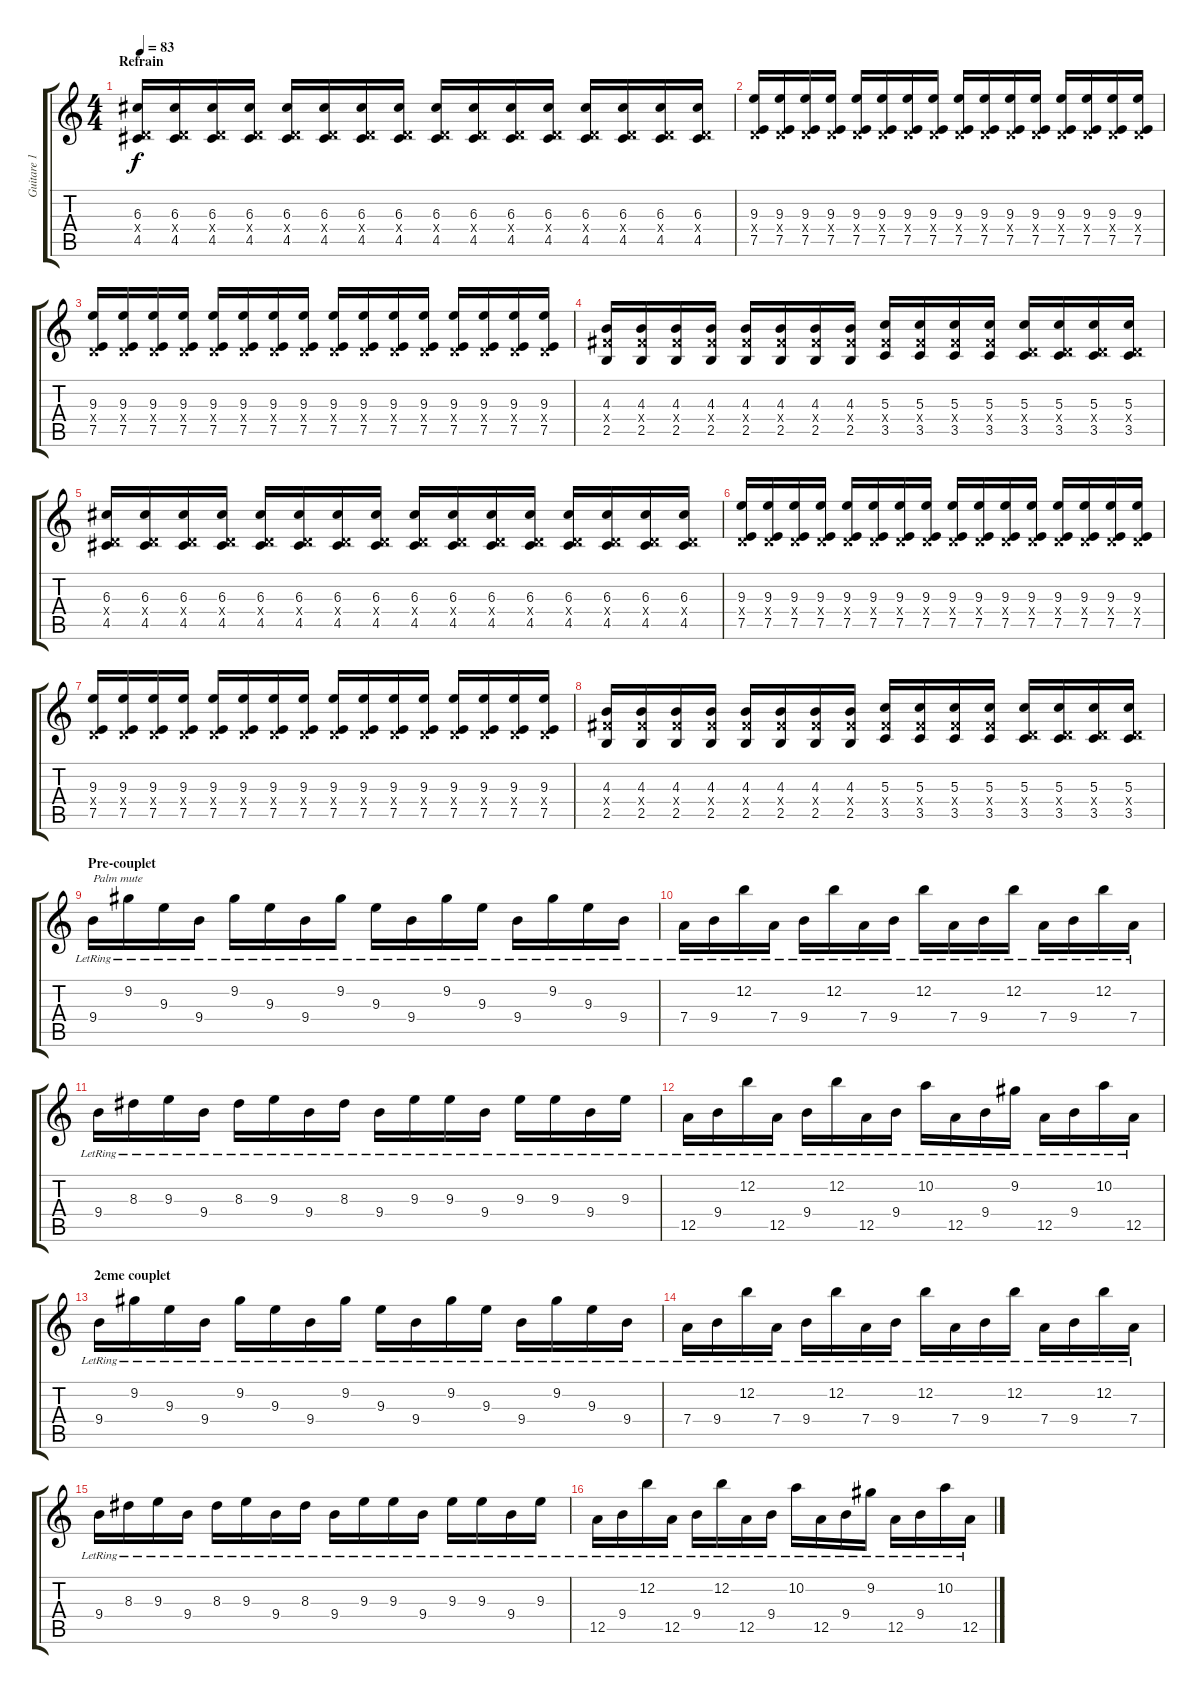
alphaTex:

\track ("Guitare 1" "Guitare 1") {instrument electricguitarclean}
\staff {score tabs}
\tuning (E4 B3 G3 D3 A2 E2) {hide}
\ts (4 4)
\section ("" "Refrain")
\tempo 83
\clef g2
\ks c
(6.3 0.4{x} 4.5).16{dy f volume 13 instrument distortionguitar} (6.3 0.4{x} 4.5).16 (6.3 0.4{x} 4.5).16 (6.3 0.4{x} 4.5).16 (6.3 0.4{x} 4.5).16 (6.3 0.4{x} 4.5).16 (6.3 0.4{x} 4.5).16 (6.3 0.4{x} 4.5).16 (6.3 0.4{x} 4.5).16 (6.3 0.4{x} 4.5).16 (6.3 0.4{x} 4.5).16 (6.3 0.4{x} 4.5).16 (6.3 0.4{x} 4.5).16 (6.3 0.4{x} 4.5).16 (6.3 0.4{x} 4.5).16 (6.3 0.4{x} 4.5).16 |
(9.3 0.4{x} 7.5).16 (9.3 0.4{x} 7.5).16 (9.3 0.4{x} 7.5).16 (9.3 0.4{x} 7.5).16 (9.3 0.4{x} 7.5).16 (9.3 0.4{x} 7.5).16 (9.3 0.4{x} 7.5).16 (9.3 0.4{x} 7.5).16 (9.3 0.4{x} 7.5).16 (9.3 0.4{x} 7.5).16 (9.3 0.4{x} 7.5).16 (9.3 0.4{x} 7.5).16 (9.3 0.4{x} 7.5).16 (9.3 0.4{x} 7.5).16 (9.3 0.4{x} 7.5).16 (9.3 0.4{x} 7.5).16 |
(9.3 0.4{x} 7.5).16 (9.3 0.4{x} 7.5).16 (9.3 0.4{x} 7.5).16 (9.3 0.4{x} 7.5).16 (9.3 0.4{x} 7.5).16 (9.3 0.4{x} 7.5).16 (9.3 0.4{x} 7.5).16 (9.3 0.4{x} 7.5).16 (9.3 0.4{x} 7.5).16 (9.3 0.4{x} 7.5).16 (9.3 0.4{x} 7.5).16 (9.3 0.4{x} 7.5).16 (9.3 0.4{x} 7.5).16 (9.3 0.4{x} 7.5).16 (9.3 0.4{x} 7.5).16 (9.3 0.4{x} 7.5).16 |
(4.3 4.4{x} 2.5).16 (4.3 4.4{x} 2.5).16 (4.3 4.4{x} 2.5).16 (4.3 4.4{x} 2.5).16 (4.3 4.4{x} 2.5).16 (4.3 4.4{x} 2.5).16 (4.3 4.4{x} 2.5).16 (4.3 4.4{x} 2.5).16 (5.3 4.4{x} 3.5).16 (5.3 4.4{x} 3.5).16 (5.3 4.4{x} 3.5).16 (5.3 4.4{x} 3.5).16 (5.3 0.4{x} 3.5).16 (5.3 0.4{x} 3.5).16 (5.3 0.4{x} 3.5).16 (5.3 0.4{x} 3.5).16 |
(6.3 0.4{x} 4.5).16 (6.3 0.4{x} 4.5).16 (6.3 0.4{x} 4.5).16 (6.3 0.4{x} 4.5).16 (6.3 0.4{x} 4.5).16 (6.3 0.4{x} 4.5).16 (6.3 0.4{x} 4.5).16 (6.3 0.4{x} 4.5).16 (6.3 0.4{x} 4.5).16 (6.3 0.4{x} 4.5).16 (6.3 0.4{x} 4.5).16 (6.3 0.4{x} 4.5).16 (6.3 0.4{x} 4.5).16 (6.3 0.4{x} 4.5).16 (6.3 0.4{x} 4.5).16 (6.3 0.4{x} 4.5).16 |
(9.3 0.4{x} 7.5).16 (9.3 0.4{x} 7.5).16 (9.3 0.4{x} 7.5).16 (9.3 0.4{x} 7.5).16 (9.3 0.4{x} 7.5).16 (9.3 0.4{x} 7.5).16 (9.3 0.4{x} 7.5).16 (9.3 0.4{x} 7.5).16 (9.3 0.4{x} 7.5).16 (9.3 0.4{x} 7.5).16 (9.3 0.4{x} 7.5).16 (9.3 0.4{x} 7.5).16 (9.3 0.4{x} 7.5).16 (9.3 0.4{x} 7.5).16 (9.3 0.4{x} 7.5).16 (9.3 0.4{x} 7.5).16 |
(9.3 0.4{x} 7.5).16 (9.3 0.4{x} 7.5).16 (9.3 0.4{x} 7.5).16 (9.3 0.4{x} 7.5).16 (9.3 0.4{x} 7.5).16 (9.3 0.4{x} 7.5).16 (9.3 0.4{x} 7.5).16 (9.3 0.4{x} 7.5).16 (9.3 0.4{x} 7.5).16 (9.3 0.4{x} 7.5).16 (9.3 0.4{x} 7.5).16 (9.3 0.4{x} 7.5).16 (9.3 0.4{x} 7.5).16 (9.3 0.4{x} 7.5).16 (9.3 0.4{x} 7.5).16 (9.3 0.4{x} 7.5).16 |
(4.3 4.4{x} 2.5).16 (4.3 4.4{x} 2.5).16 (4.3 4.4{x} 2.5).16 (4.3 4.4{x} 2.5).16 (4.3 4.4{x} 2.5).16 (4.3 4.4{x} 2.5).16 (4.3 4.4{x} 2.5).16 (4.3 4.4{x} 2.5).16 (5.3 4.4{x} 3.5).16 (5.3 4.4{x} 3.5).16 (5.3 4.4{x} 3.5).16 (5.3 4.4{x} 3.5).16 (5.3 0.4{x} 3.5).16 (5.3 0.4{x} 3.5).16 (5.3 0.4{x} 3.5).16 (5.3 0.4{x} 3.5).16 |
\section ("" "Pre-couplet")
9.4{lr}.16{txt "Palm mute" volume 11 balance 3 instrument electricguitarclean} 9.2{lr}.16 9.3{lr}.16 9.4{lr}.16 9.2{lr}.16 9.3{lr}.16 9.4{lr}.16 9.2{lr}.16 9.3{lr}.16 9.4{lr}.16 9.2{lr}.16 9.3{lr}.16 9.4{lr}.16 9.2{lr}.16 9.3{lr}.16 9.4{lr}.16 |
7.4{lr}.16 9.4{lr}.16 12.2{lr}.16 7.4{lr}.16 9.4{lr}.16 12.2{lr}.16 7.4{lr}.16 9.4{lr}.16 12.2{lr}.16 7.4{lr}.16 9.4{lr}.16 12.2{lr}.16 7.4{lr}.16 9.4{lr}.16 12.2{lr}.16 7.4{lr}.16 |
9.4{lr}.16 8.3{lr}.16 9.3{lr}.16 9.4{lr}.16 8.3{lr}.16 9.3{lr}.16 9.4{lr}.16 8.3{lr}.16 9.4{lr}.16 9.3{lr}.16 9.3{lr}.16 9.4{lr}.16 9.3{lr}.16 9.3{lr}.16 9.4{lr}.16 9.3{lr}.16 |
12.5{lr}.16 9.4{lr}.16 12.2{lr}.16 12.5{lr}.16 9.4{lr}.16 12.2{lr}.16 12.5{lr}.16 9.4{lr}.16 10.2{lr}.16 12.5{lr}.16 9.4{lr}.16 9.2{lr}.16 12.5{lr}.16 9.4{lr}.16 10.2{lr}.16 12.5{lr}.16 |
\section ("" "2eme couplet")
9.4{lr}.16 9.2{lr}.16 9.3{lr}.16 9.4{lr}.16 9.2{lr}.16 9.3{lr}.16 9.4{lr}.16 9.2{lr}.16 9.3{lr}.16 9.4{lr}.16 9.2{lr}.16 9.3{lr}.16 9.4{lr}.16 9.2{lr}.16 9.3{lr}.16 9.4{lr}.16 |
7.4{lr}.16 9.4{lr}.16 12.2{lr}.16 7.4{lr}.16 9.4{lr}.16 12.2{lr}.16 7.4{lr}.16 9.4{lr}.16 12.2{lr}.16 7.4{lr}.16 9.4{lr}.16 12.2{lr}.16 7.4{lr}.16 9.4{lr}.16 12.2{lr}.16 7.4{lr}.16 |
9.4{lr}.16 8.3{lr}.16 9.3{lr}.16 9.4{lr}.16 8.3{lr}.16 9.3{lr}.16 9.4{lr}.16 8.3{lr}.16 9.4{lr}.16 9.3{lr}.16 9.3{lr}.16 9.4{lr}.16 9.3{lr}.16 9.3{lr}.16 9.4{lr}.16 9.3{lr}.16 |
12.5{lr}.16 9.4{lr}.16 12.2{lr}.16 12.5{lr}.16 9.4{lr}.16 12.2{lr}.16 12.5{lr}.16 9.4{lr}.16 10.2{lr}.16 12.5{lr}.16 9.4{lr}.16 9.2{lr}.16 12.5{lr}.16 9.4{lr}.16 10.2{lr}.16 12.5{lr}.16
